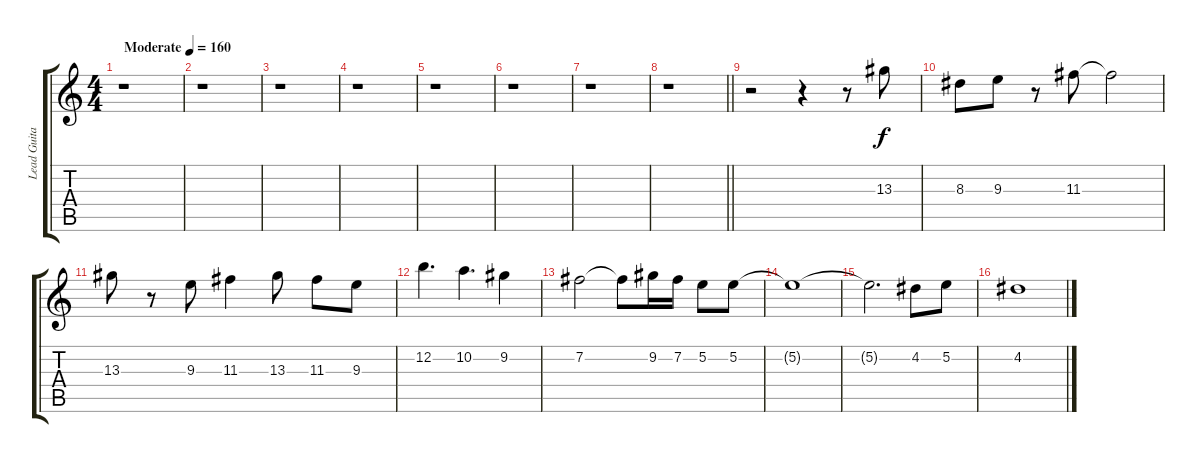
\track ("Lead Guitar" "Lead Guita") {instrument distortionguitar}
\staff {score tabs}
\tuning (E4 B3 G3 D3 A2 E2) {hide}
\ts (4 4)
\tempo (160 "Moderate")
\clef g2
\ks c
r.1{dy f instrument distortionguitar} |
r.1 |
r.1 |
r.1 |
r.1 |
r.1 |
r.1 |
\barLineRight lightlight
r.1 |
r.2 r.4 r.8 13.3.8 |
8.3.8 9.3.8 r.8 11.3.8 11.3{t}.2 |
13.3.8 r.8 9.3.8 11.3.4 13.3.8 11.3.8 9.3.8 |
12.2.4{d} 10.2.4{d} 9.2.4 |
7.2.2 7.2{t}.8 9.2.16 7.2.16 5.2.8 5.2.8 |
5.2{t}.1 |
5.2{t}.2{d} 4.2.8 5.2.8 |
4.2.1
